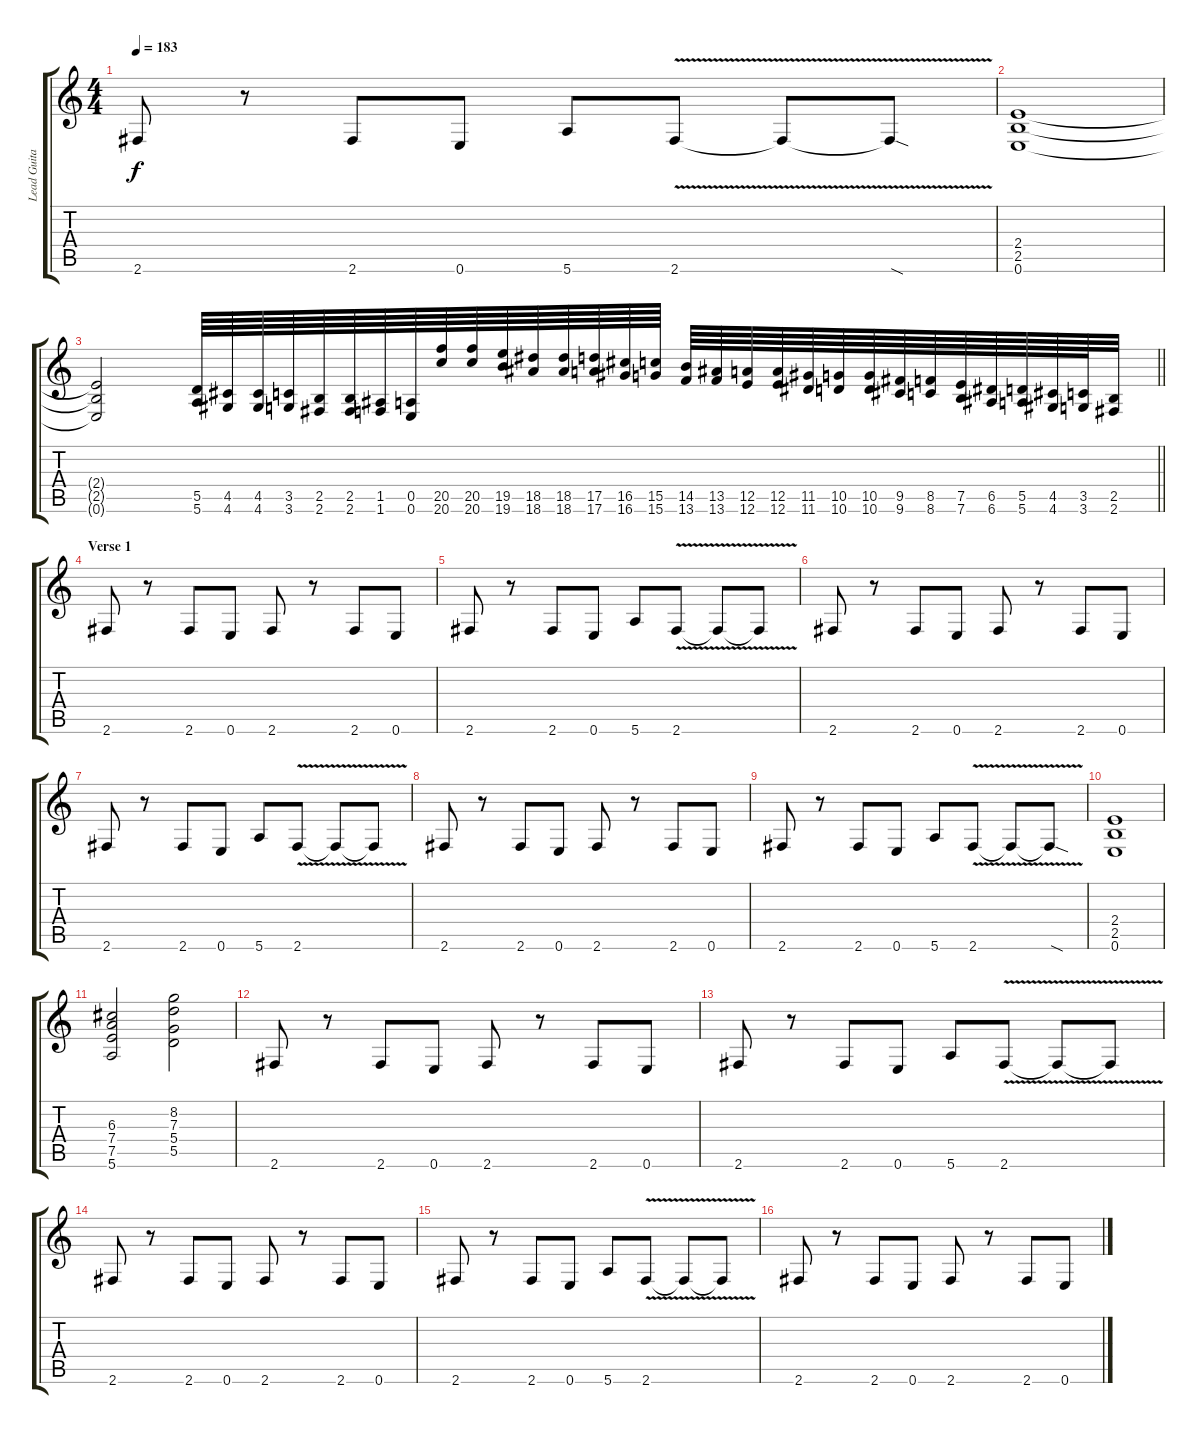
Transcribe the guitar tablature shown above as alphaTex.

\track ("Lead Guitar/Solo" "Lead Guita") {instrument distortionguitar}
\staff {score tabs}
\tuning (E4 B3 G3 D3 A2 E2) {hide}
\ts (4 4)
\tempo 183
\clef g2
\ks c
2.6.8{dy f} r.8 2.6.8 0.6.8 5.6.8 2.6{v}.8 2.6{v t}.8 2.6{sod t}.8 |
(2.4 2.5 0.6).1 |
\barLineRight lightlight
(2.4{t} 2.5{t} 0.6{t}).2 (5.5 5.6).64 (4.5 4.6).64 (4.5 4.6).64 (3.5 3.6).64 (2.5 2.6).64 (2.5 2.6).64 (1.5 1.6).64 (0.5 0.6).64 (20.5 20.6).64 (20.5 20.6).64 (19.5 19.6).64 (18.5 18.6).64 (18.5 18.6).64 (17.5 17.6).64 (16.5 16.6).64 (15.5 15.6).64 (14.5 13.6).64 (13.5 13.6).64 (12.5 12.6).64 (12.5 12.6).64 (11.5 11.6).64 (10.5 10.6).64 (10.5 10.6).64 (9.5 9.6).64 (8.5 8.6).64 (7.5 7.6).64 (6.5 6.6).64 (5.5 5.6).64 (4.5 4.6).64 (3.5 3.6).64 (2.5 2.6).32 |
\section ("" "Verse 1")
2.6.8 r.8 2.6.8 0.6.8 2.6.8 r.8 2.6.8 0.6.8 |
2.6.8 r.8 2.6.8 0.6.8 5.6.8 2.6{v}.8 2.6{v t}.8 2.6{t}.8 |
2.6.8 r.8 2.6.8 0.6.8 2.6.8 r.8 2.6.8 0.6.8 |
2.6.8 r.8 2.6.8 0.6.8 5.6.8 2.6{v}.8 2.6{v t}.8 2.6{t}.8 |
2.6.8 r.8 2.6.8 0.6.8 2.6.8 r.8 2.6.8 0.6.8 |
2.6.8 r.8 2.6.8 0.6.8 5.6.8 2.6{v}.8 2.6{v t}.8 2.6{sod t}.8 |
(2.4 2.5 0.6).1 |
(6.3 7.4 7.5 5.6).2 (8.2 7.3 5.4 5.5).2 |
2.6.8 r.8 2.6.8 0.6.8 2.6.8 r.8 2.6.8 0.6.8 |
2.6.8 r.8 2.6.8 0.6.8 5.6.8 2.6{v}.8 2.6{v t}.8 2.6{t}.8 |
2.6.8 r.8 2.6.8 0.6.8 2.6.8 r.8 2.6.8 0.6.8 |
2.6.8 r.8 2.6.8 0.6.8 5.6.8 2.6{v}.8 2.6{v t}.8 2.6{t}.8 |
2.6.8 r.8 2.6.8 0.6.8 2.6.8 r.8 2.6.8 0.6.8
